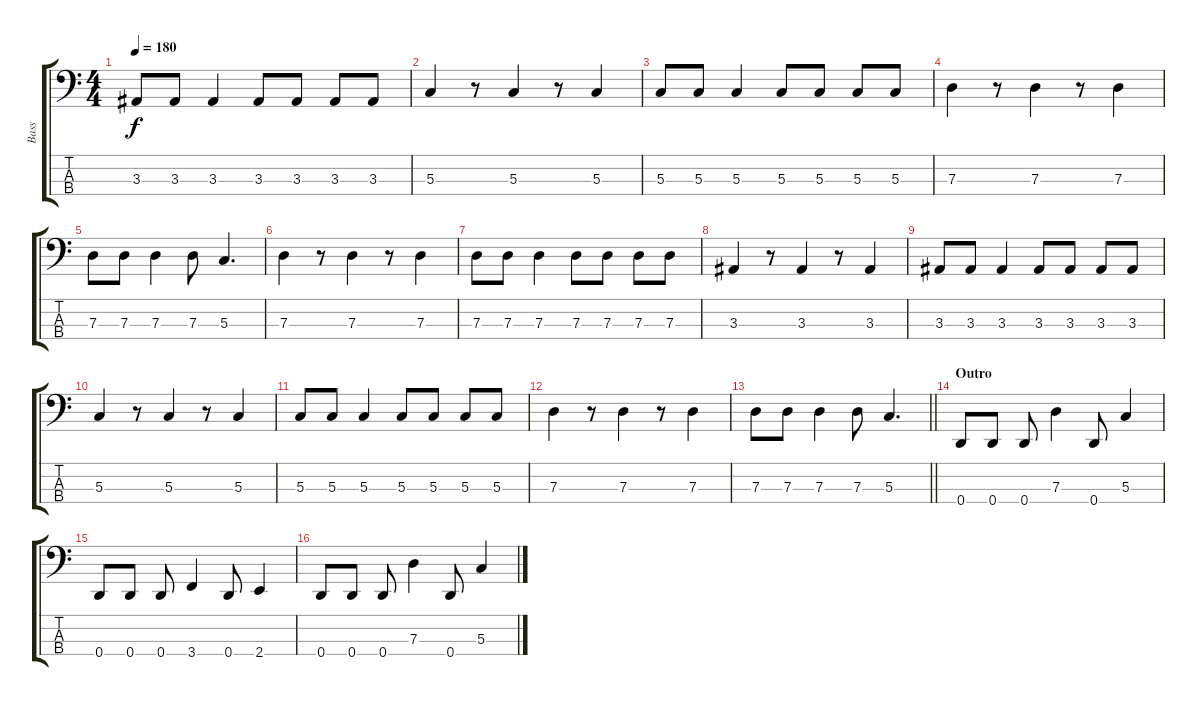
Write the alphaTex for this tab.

\track ("Bass" "Bass") {instrument electricbasspick}
\staff {score tabs}
\tuning (F2 C2 G1 D1) {hide}
\ts (4 4)
\tempo 180
\clef f4
\ks c
3.3.8{dy f} 3.3.8 3.3.4 3.3.8 3.3.8 3.3.8 3.3.8 |
5.3.4 r.8 5.3.4 r.8 5.3.4 |
5.3.8 5.3.8 5.3.4 5.3.8 5.3.8 5.3.8 5.3.8 |
7.3.4 r.8 7.3.4 r.8 7.3.4 |
7.3.8 7.3.8 7.3.4 7.3.8 5.3.4{d} |
7.3.4 r.8 7.3.4 r.8 7.3.4 |
7.3.8 7.3.8 7.3.4 7.3.8 7.3.8 7.3.8 7.3.8 |
3.3.4 r.8 3.3.4 r.8 3.3.4 |
3.3.8 3.3.8 3.3.4 3.3.8 3.3.8 3.3.8 3.3.8 |
5.3.4 r.8 5.3.4 r.8 5.3.4 |
5.3.8 5.3.8 5.3.4 5.3.8 5.3.8 5.3.8 5.3.8 |
7.3.4 r.8 7.3.4 r.8 7.3.4 |
\barLineRight lightlight
7.3.8 7.3.8 7.3.4 7.3.8 5.3.4{d} |
\section ("" "Outro")
0.4.8 0.4.8 0.4.8 7.3.4 0.4.8 5.3.4 |
0.4.8 0.4.8 0.4.8 3.4.4 0.4.8 2.4.4 |
0.4.8 0.4.8 0.4.8 7.3.4 0.4.8 5.3.4
